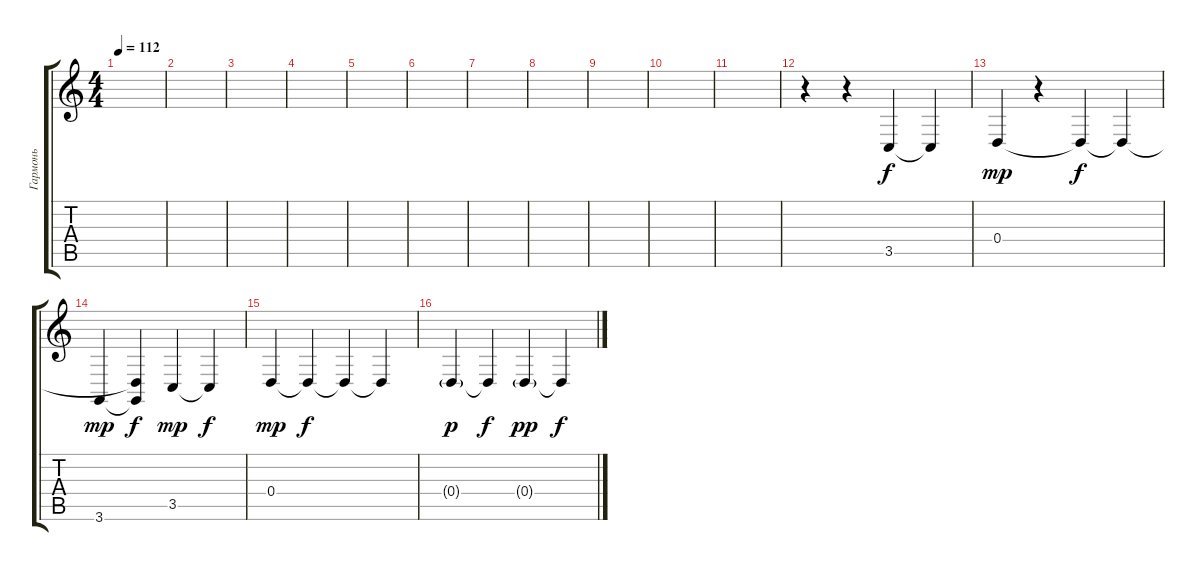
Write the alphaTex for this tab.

\track ("Гармонь" "Гармонь") {instrument harmonica}
\staff {score tabs}
\tuning (E4 B3 G3 D3 A2 E2) {hide}
\ts (4 4)
\tempo 112
\clef g2
\ks c
|
|
|
|
|
|
|
|
|
|
|
r.4 r.4 3.5.4 3.5{t}.4 |
0.4.4{dy mp} r.4 0.4{t}.4{dy f} 0.4{t}.4 |
3.6.4{dy mp} (0.4{t} 3.6{t}).4{dy f} 3.5.4{dy mp} 3.5{t}.4{dy f} |
0.4.4{dy mp} 0.4{t}.4{dy f} 0.4{t}.4 0.4{t}.4 |
0.4{g}.4{dy p} 0.4{t}.4{dy f} 0.4{g}.4{dy pp} 0.4{t}.4{dy f}
